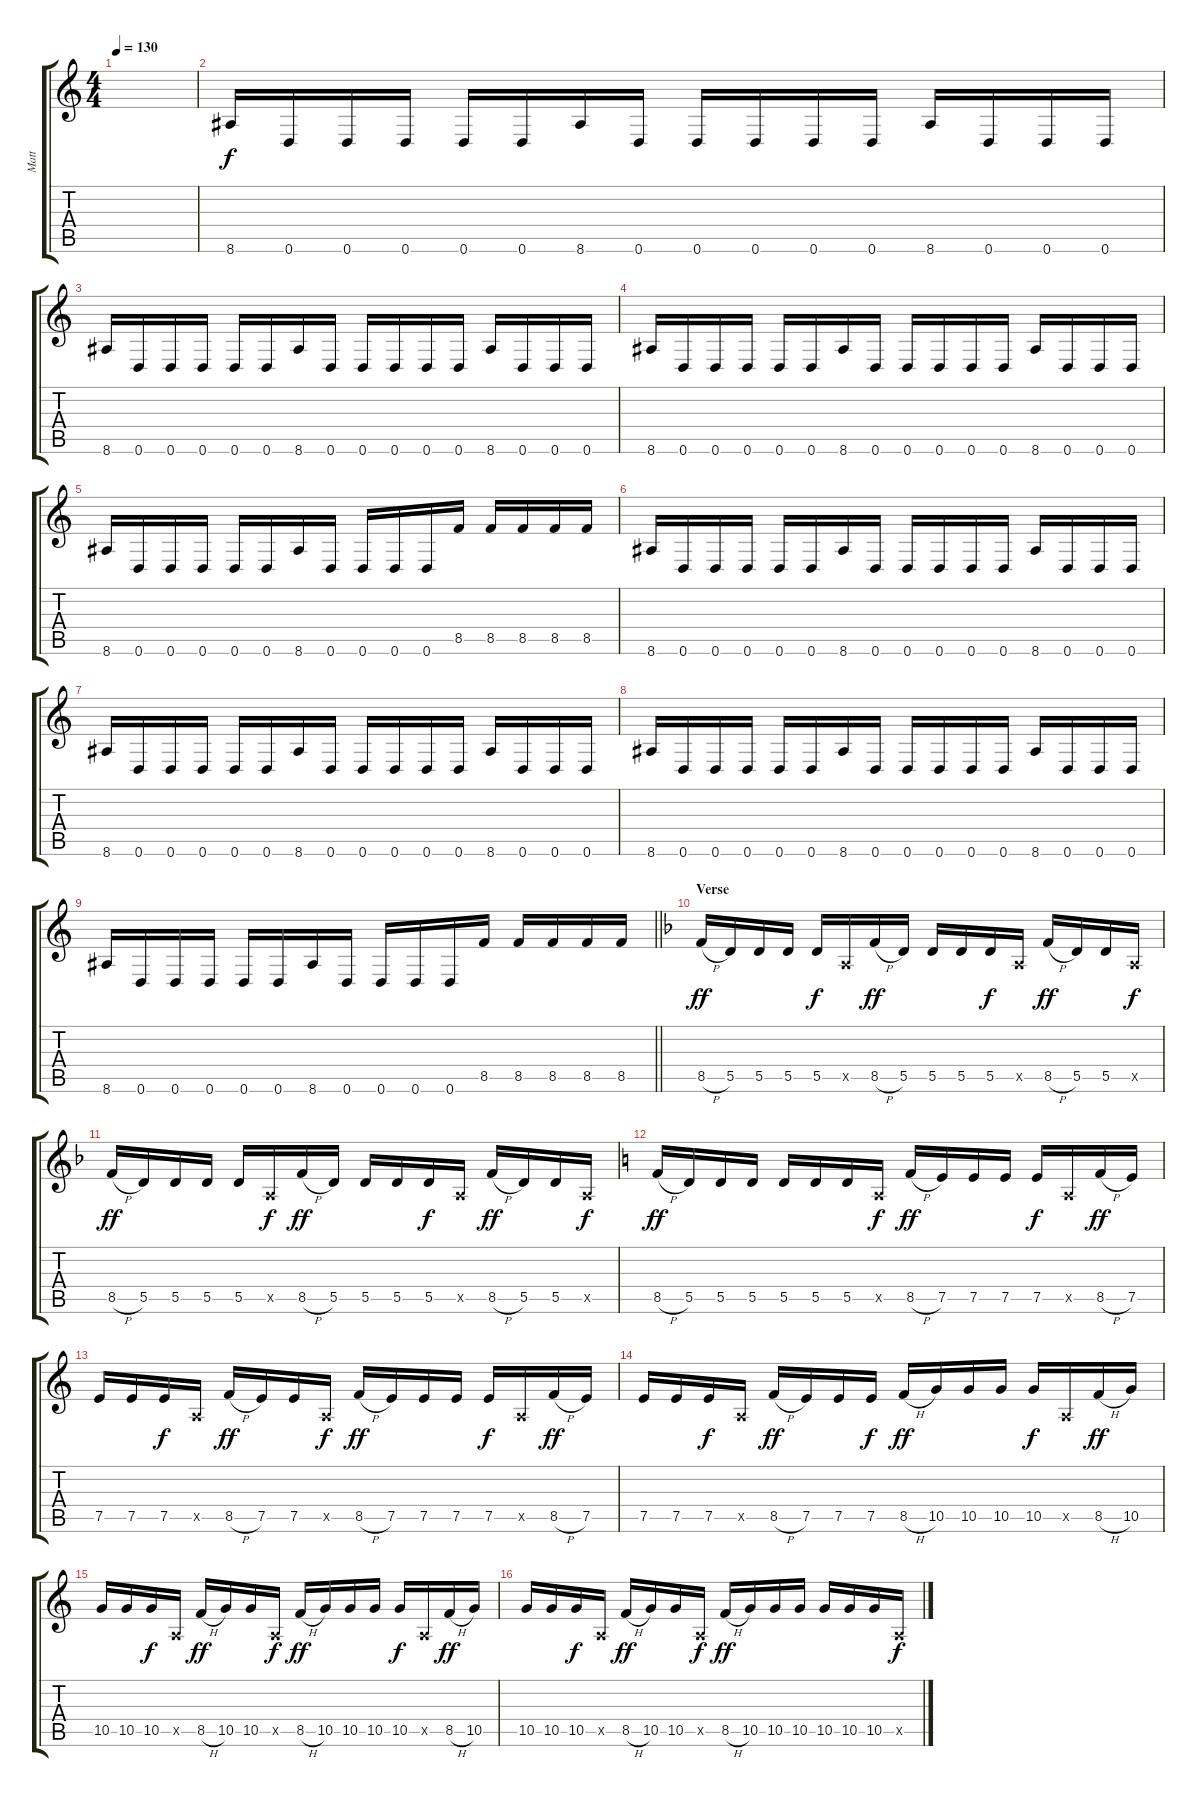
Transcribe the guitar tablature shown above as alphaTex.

\track ("Matt" "Matt") {instrument distortionguitar}
\staff {score tabs}
\tuning (E4 B3 G3 D3 A2 D2) {hide}
\ts (4 4)
\tempo 130
\clef g2
\ks c
|
8.6.16 0.6.16 0.6.16 0.6.16 0.6.16 0.6.16 8.6.16 0.6.16 0.6.16 0.6.16 0.6.16 0.6.16 8.6.16 0.6.16 0.6.16 0.6.16 |
8.6.16 0.6.16 0.6.16 0.6.16 0.6.16 0.6.16 8.6.16 0.6.16 0.6.16 0.6.16 0.6.16 0.6.16 8.6.16 0.6.16 0.6.16 0.6.16 |
8.6.16 0.6.16 0.6.16 0.6.16 0.6.16 0.6.16 8.6.16 0.6.16 0.6.16 0.6.16 0.6.16 0.6.16 8.6.16 0.6.16 0.6.16 0.6.16 |
8.6.16 0.6.16 0.6.16 0.6.16 0.6.16 0.6.16 8.6.16 0.6.16 0.6.16 0.6.16 0.6.16 8.5.16 8.5.16 8.5.16 8.5.16 8.5.16 |
8.6.16 0.6.16 0.6.16 0.6.16 0.6.16 0.6.16 8.6.16 0.6.16 0.6.16 0.6.16 0.6.16 0.6.16 8.6.16 0.6.16 0.6.16 0.6.16 |
8.6.16 0.6.16 0.6.16 0.6.16 0.6.16 0.6.16 8.6.16 0.6.16 0.6.16 0.6.16 0.6.16 0.6.16 8.6.16 0.6.16 0.6.16 0.6.16 |
8.6.16 0.6.16 0.6.16 0.6.16 0.6.16 0.6.16 8.6.16 0.6.16 0.6.16 0.6.16 0.6.16 0.6.16 8.6.16 0.6.16 0.6.16 0.6.16 |
\barLineRight lightlight
8.6.16 0.6.16 0.6.16 0.6.16 0.6.16 0.6.16 8.6.16 0.6.16 0.6.16 0.6.16 0.6.16 8.5.16 8.5.16 8.5.16 8.5.16 8.5.16 |
\section ("" "Verse")
\ks f
8.5{h}.16{dy ff} 5.5.16 5.5.16 5.5.16 5.5.16{dy f} 0.5{x}.16 8.5{h}.16{dy ff} 5.5.16 5.5.16 5.5.16 5.5.16{dy f} 0.5{x}.16 8.5{h}.16{dy ff} 5.5.16 5.5.16 0.5{x}.16{dy f} |
8.5{h}.16{dy ff} 5.5.16 5.5.16 5.5.16 5.5.16 0.5{x}.16{dy f} 8.5{h}.16{dy ff} 5.5.16 5.5.16 5.5.16 5.5.16{dy f} 0.5{x}.16 8.5{h}.16{dy ff} 5.5.16 5.5.16 0.5{x}.16{dy f} |
\ks c
8.5{h}.16{dy ff} 5.5.16 5.5.16 5.5.16 5.5.16 5.5.16 5.5.16 0.5{x}.16{dy f} 8.5{h}.16{dy ff} 7.5.16 7.5.16 7.5.16 7.5.16{dy f} 0.5{x}.16 8.5{h}.16{dy ff} 7.5.16 |
7.5.16 7.5.16 7.5.16{dy f} 0.5{x}.16 8.5{h}.16{dy ff} 7.5.16 7.5.16 0.5{x}.16{dy f} 8.5{h}.16{dy ff} 7.5.16 7.5.16 7.5.16 7.5.16{dy f} 0.5{x}.16 8.5{h}.16{dy ff} 7.5.16 |
7.5.16 7.5.16 7.5.16{dy f} 0.5{x}.16 8.5{h}.16{dy ff} 7.5.16 7.5.16 7.5.16{dy f} 8.5{h}.16{dy ff} 10.5.16 10.5.16 10.5.16 10.5.16{dy f} 0.5{x}.16 8.5{h}.16{dy ff} 10.5.16 |
10.5.16 10.5.16 10.5.16{dy f} 0.5{x}.16 8.5{h}.16{dy ff} 10.5.16 10.5.16 0.5{x}.16{dy f} 8.5{h}.16{dy ff} 10.5.16 10.5.16 10.5.16 10.5.16{dy f} 0.5{x}.16 8.5{h}.16{dy ff} 10.5.16 |
10.5.16 10.5.16 10.5.16{dy f} 0.5{x}.16 8.5{h}.16{dy ff} 10.5.16 10.5.16 0.5{x}.16{dy f} 8.5{h}.16{dy ff} 10.5.16 10.5.16 10.5.16 10.5.16 10.5.16 10.5.16 0.5{x}.16{dy f}
